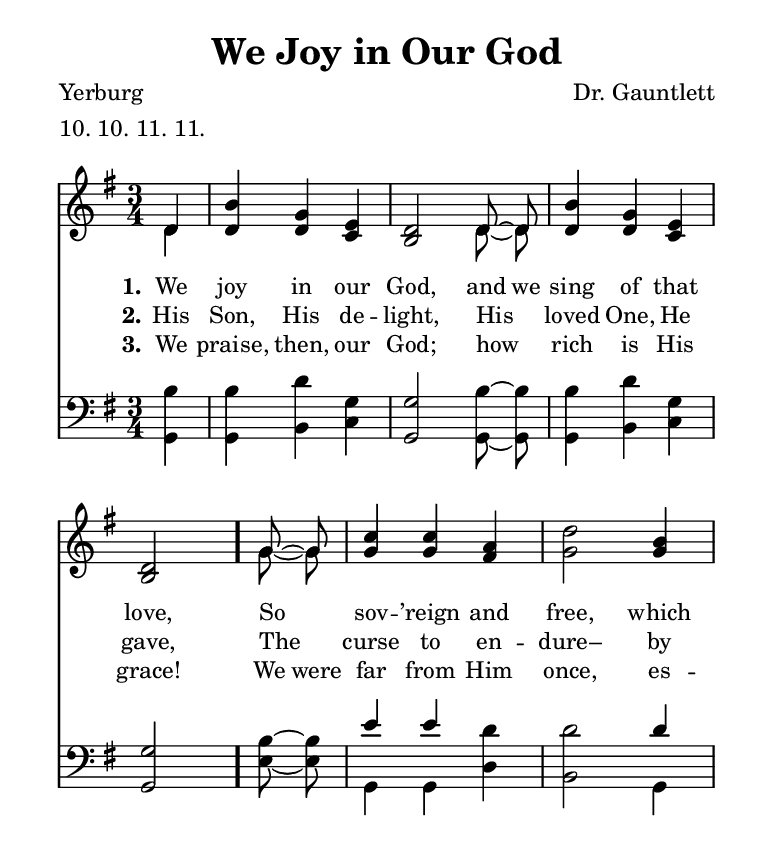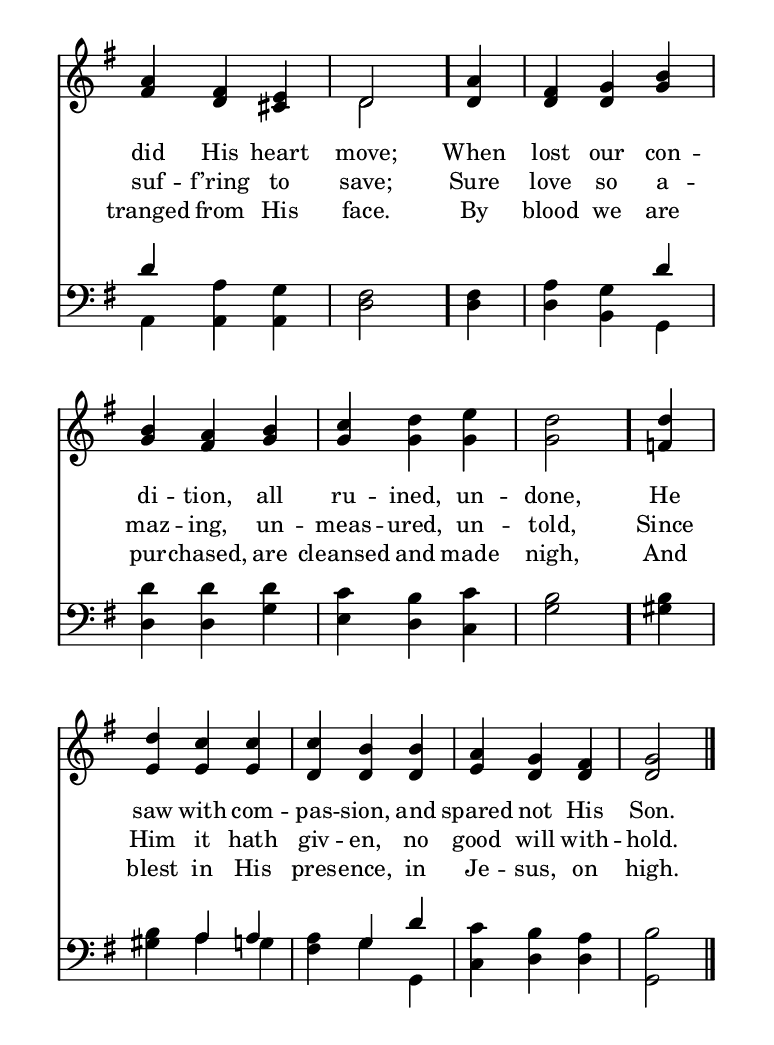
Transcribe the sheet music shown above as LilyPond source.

\include "common/global.ily"
\paper {
  \include "common/paper.ily"
  ragged-bottom = ##t
  systems-per-page = #(cond (is-eogsized 2) (#t #f))
  system-count = #(cond (is-eogsized 4) (#t #f))
}

\header{
  hymnnumber = "265"
  title = "We Joy in Our God"
  tunename = "Houghton"
  meter = "10. 10. 11. 11."
  poet = "Yerburg"
  composer = "Dr. Gauntlett"
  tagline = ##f
}

global = {
  \include "common/overrides.ily"
  \override Staff.TimeSignature.style = #'numbered
  \time 3/4
  \override Score.MetronomeMark.transparent = ##t % hide all fermata changes too
  \tempo 4=80
  \key g \major
  \partial 4
  \autoBeamOff
}

notesSoprano = {
\global
\relative c' {

  d4 | b' g e | d2 d8 ~ d | b'4 g e | d2 \eogbreak
  g8 ~ g | c4 c a | d2 b4 | a fis e | d2 \eogbreak
  a'4 | fis g b | b a b | c d e | d2 \eogbreak
  d4 | d c c | c b b | a g fis | g2

  \bar "|."

}
}

notesAlto = {
\global
\relative e' {

  d4 | d d c | b2 d8 ~ d | d4 d c | b2
  g'8 ~ g | g4 g fis | g2 g4 | fis d cis | d2
  d4 | d d g | g fis g | g g g | g2
  f4 | e e e | d d d | e d d | d2

}
}

notesTenor = {
\global
\relative a {

  b4 | b d g, | g2 b8 ~ b | b4 d g, | g2
  b8 ~ b | e4 e d | d2 d4 | d a g | fis2
  fis4 | a g d' | d d d | c b c | b2
  b4 | b a a | a g d' | c b a | b2

}
}

notesBass = {
\global
\relative f, {

  g4 | g b c | g2 g8 ~ g | g4 b c | g2
  e'8 ~ e | g,4 g d' | b2 g4 | a4 a a | d2
  d4 | d b g | d' d g | e d c | g'2
  gis4 | gis a g | fis g g, | c d d | g,2

}
}

wordsA = \lyricmode {
\set stanza = "1."

We joy in our God, \mon and we \moff sing of that love, \bar "."
So sov -- ’reign and free, which did His heart move; \bar "."
When lost our con -- di -- tion, all ru -- ined, un -- done, \bar "."
He saw with com -- pas -- sion, and spared not His Son. \bar "."

}

wordsB = \lyricmode {
\set stanza = "2."

His Son, His de -- light, His loved One, He gave,
The curse to en -- dure– by suf -- f’ring to save;
Sure love so a -- maz -- ing, un -- meas -- ured, un -- told,
Since Him it hath giv -- en, no good will with -- hold.

}

wordsC = \lyricmode {
\set stanza = "3."

We praise, then, our God; how rich is His grace!
\mon We were \moff far from Him once, es -- tranged from His face.
By blood we are pur -- chased, are cleansed and made nigh,
And blest in His pres -- ence, in Je -- sus, on high.

}

\score {
  \context ChoirStaff <<
    \context Staff = upper <<
      \set Staff.autoBeaming = ##f
      \set ChoirStaff.systemStartDelimiter = #'SystemStartBar
      \set ChoirStaff.printPartCombineTexts = ##f
      \partcombine #'(2 . 9) \notesSoprano \notesAlto
      \context NullVoice = sopranos { \voiceOne << \notesSoprano >> }
      \context Lyrics = one   \lyricsto sopranos \wordsA
      \context Lyrics = two   \lyricsto sopranos \wordsB
      \context Lyrics = three \lyricsto sopranos \wordsC
    >>
    \context Staff = men <<
      \set Staff.autoBeaming = ##f
      \clef bass
      \set ChoirStaff.printPartCombineTexts = ##f
      \partcombine #'(2 . 9) \notesTenor \notesBass
    >>
  >>
  \layout {
    \include "common/layout.ily"
  }
  \midi{
    \include "common/midi.ily"
  }
}

\version "2.19.49"  % necessary for upgrading to future LilyPond versions.

% vi:set et ts=2 sw=2 ai nocindent syntax=lilypond:
